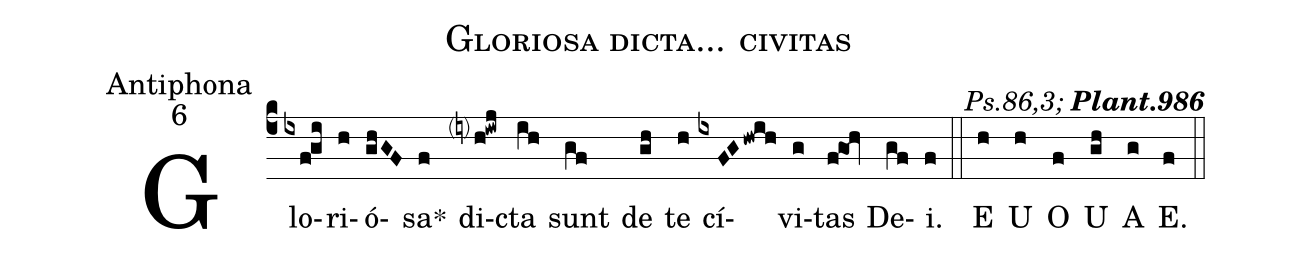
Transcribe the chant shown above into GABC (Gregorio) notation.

name:Gloriosa dicta... civitas;
office-part:Antiphona;
mode:6;
commentary:{\itshape\mdseries  Ps.86,3;\/} {\bfseries Plant.986};
%%
(c4) Glo(ixfgi)ri(h)ó(ghGF)sa<sp>*</sp>(f) di(iy?h!iwj)cta(ih) sunt(gf) de(gh) te(h) cí(ixFGhwih)vi(g)tas(f!go1!hv) De(gf)i.(f) (::)
<eu>  E(h) U(h) O(f) U(gh) A(g) E.(f) </eu> (::)
